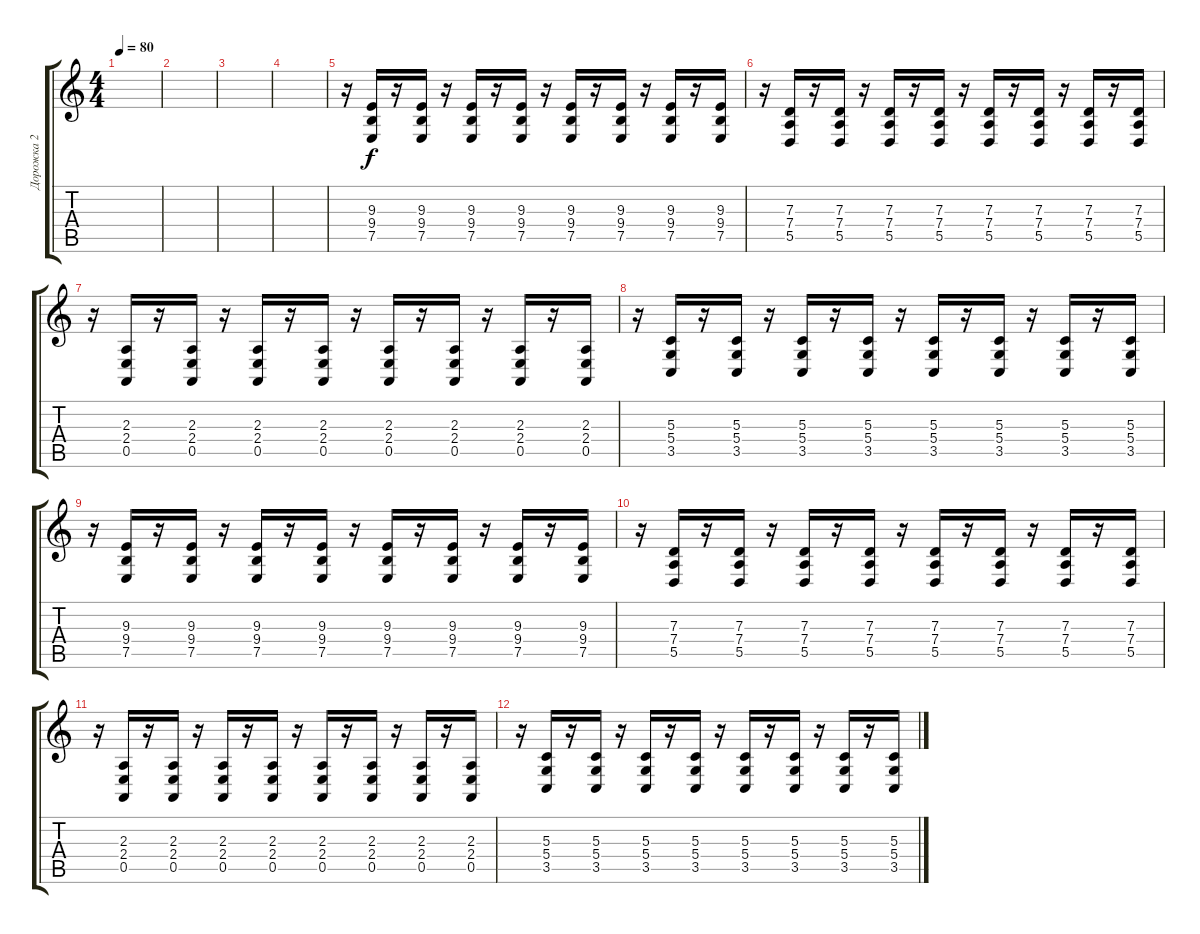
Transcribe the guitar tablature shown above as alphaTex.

\track ("Дорожка 2" "Дорожка 2") {instrument accordion}
\staff {score tabs}
\tuning (E4 B3 G3 D3 A2 E2) {hide}
\ts (4 4)
\tempo 80
\clef g2
\ks c
|
|
|
|
r.16 (9.3 9.4 7.5).16 r.16 (9.3 9.4 7.5).16 r.16 (9.3 9.4 7.5).16 r.16 (9.3 9.4 7.5).16 r.16 (9.3 9.4 7.5).16 r.16 (9.3 9.4 7.5).16 r.16 (9.3 9.4 7.5).16 r.16 (9.3 9.4 7.5).16 |
r.16 (7.3 7.4 5.5).16 r.16 (7.3 7.4 5.5).16 r.16 (7.3 7.4 5.5).16 r.16 (7.3 7.4 5.5).16 r.16 (7.3 7.4 5.5).16 r.16 (7.3 7.4 5.5).16 r.16 (7.3 7.4 5.5).16 r.16 (7.3 7.4 5.5).16 |
r.16 (2.3 2.4 0.5).16 r.16 (2.3 2.4 0.5).16 r.16 (2.3 2.4 0.5).16 r.16 (2.3 2.4 0.5).16 r.16 (2.3 2.4 0.5).16 r.16 (2.3 2.4 0.5).16 r.16 (2.3 2.4 0.5).16 r.16 (2.3 2.4 0.5).16 |
r.16 (5.3 5.4 3.5).16 r.16 (5.3 5.4 3.5).16 r.16 (5.3 5.4 3.5).16 r.16 (5.3 5.4 3.5).16 r.16 (5.3 5.4 3.5).16 r.16 (5.3 5.4 3.5).16 r.16 (5.3 5.4 3.5).16 r.16 (5.3 5.4 3.5).16 |
r.16 (9.3 9.4 7.5).16 r.16 (9.3 9.4 7.5).16 r.16 (9.3 9.4 7.5).16 r.16 (9.3 9.4 7.5).16 r.16 (9.3 9.4 7.5).16 r.16 (9.3 9.4 7.5).16 r.16 (9.3 9.4 7.5).16 r.16 (9.3 9.4 7.5).16 |
r.16 (7.3 7.4 5.5).16 r.16 (7.3 7.4 5.5).16 r.16 (7.3 7.4 5.5).16 r.16 (7.3 7.4 5.5).16 r.16 (7.3 7.4 5.5).16 r.16 (7.3 7.4 5.5).16 r.16 (7.3 7.4 5.5).16 r.16 (7.3 7.4 5.5).16 |
r.16 (2.3 2.4 0.5).16 r.16 (2.3 2.4 0.5).16 r.16 (2.3 2.4 0.5).16 r.16 (2.3 2.4 0.5).16 r.16 (2.3 2.4 0.5).16 r.16 (2.3 2.4 0.5).16 r.16 (2.3 2.4 0.5).16 r.16 (2.3 2.4 0.5).16 |
r.16 (5.3 5.4 3.5).16 r.16 (5.3 5.4 3.5).16 r.16 (5.3 5.4 3.5).16 r.16 (5.3 5.4 3.5).16 r.16 (5.3 5.4 3.5).16 r.16 (5.3 5.4 3.5).16 r.16 (5.3 5.4 3.5).16 r.16 (5.3 5.4 3.5).16
